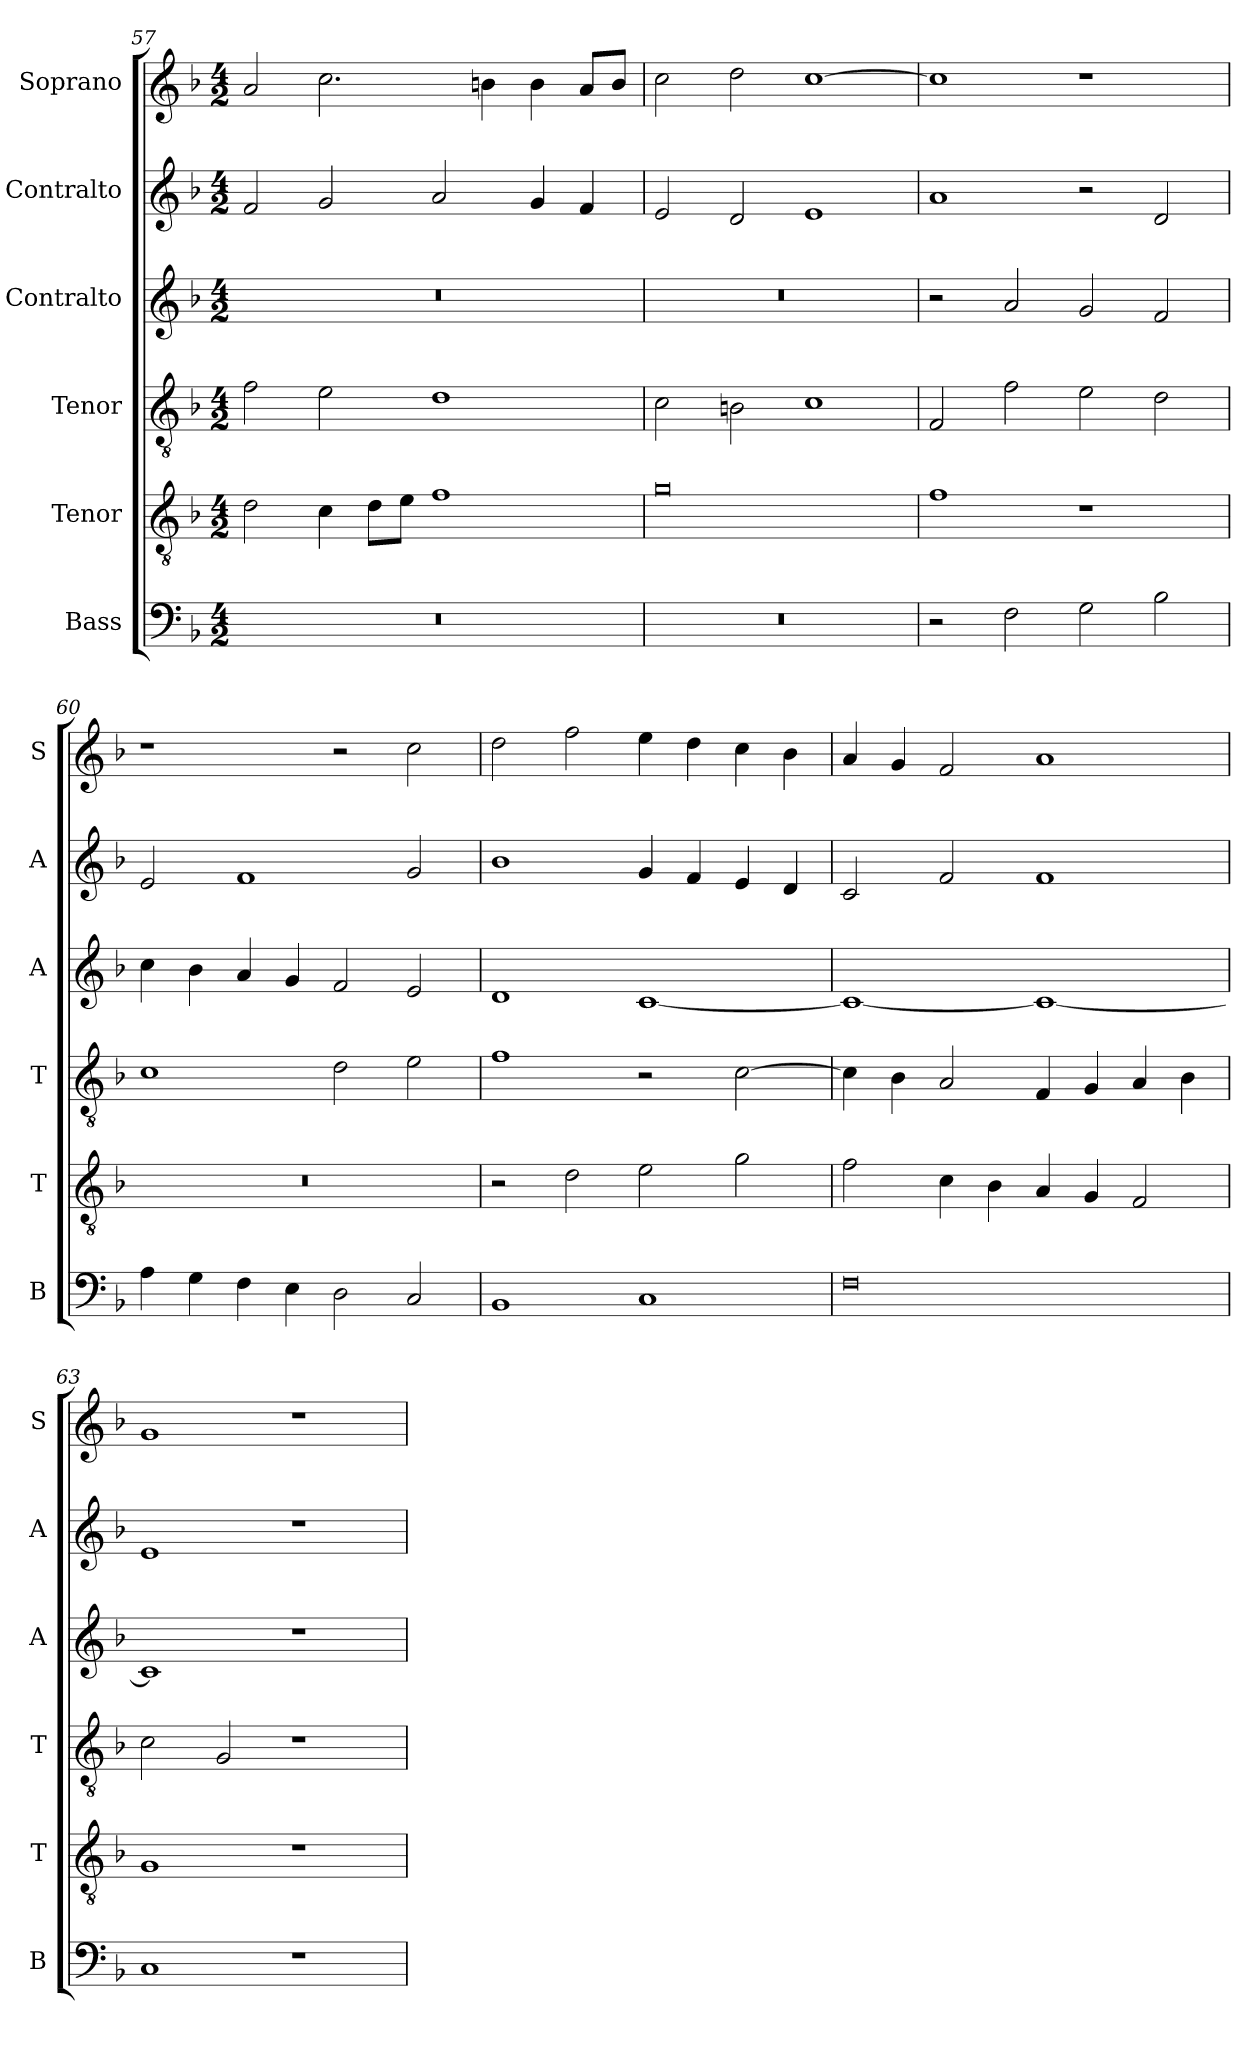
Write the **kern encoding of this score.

**kern	**kern	**kern	**kern	**kern	**kern
*part6	*part5	*part4	*part3	*part2	*part1
*staff6	*staff5	*staff4	*staff3	*staff2	*staff1
*I"Bass	*I"Tenor	*I"Tenor	*I"Contralto	*I"Contralto	*I"Soprano
*I'B	*I'T	*I'T	*I'A	*I'A	*I'S
*clefF4	*clefGv2	*clefGv2	*clefG2	*clefG2	*clefG2
*k[b-]	*k[b-]	*k[b-]	*k[b-]	*k[b-]	*k[b-]
*F:ion	*F:ion	*F:ion	*F:ion	*F:ion	*F:ion
*M4/2	*M4/2	*M4/2	*M4/2	*M4/2	*M4/2
=57	=57	=57	=57	=57	=57
0r	2d	2f	0r	2f	2a
.	4c	2e	.	2g	2.cc
.	8d\L	.	.	.	.
.	8e\J	.	.	.	.
.	1f	1d	.	2a	.
.	.	.	.	.	4bn
.	.	.	.	4g	4b
.	.	.	.	4f	8a/L
.	.	.	.	.	8b/J
=58	=58	=58	=58	=58	=58
0r	0g	2c	0r	2e	2cc
.	.	2Bn	.	2d	2dd
.	.	1c	.	1e	[1cc
=59	=59	=59	=59	=59	=59
2r	1f	2F	2r	1a	1cc]
2F	.	2f	2a	.	.
2G	1r	2e	2g	2r	1r
2B-	.	2d	2f	2d	.
=60	=60	=60	=60	=60	=60
4A	0r	1c	4cc	2e	1r
4G	.	.	4b-	.	.
4F	.	.	4a	1f	.
4E	.	.	4g	.	.
2D	.	2d	2f	.	2r
2C	.	2e	2e	2g	2cc
=61	=61	=61	=61	=61	=61
1BB-	2r	1f	1d	1b-	2dd
.	2d	.	.	.	2ff
1C	2e	2r	[1c	4g	4ee
.	.	.	.	4f	4dd
.	2g	[2c	.	4e	4cc
.	.	.	.	4d	4b-
=62	=62	=62	=62	=62	=62
0F	2f	4c]	1c_	2c	4a
.	.	4B-	.	.	4g
.	4c	2A	.	2f	2f
.	4B-	.	.	.	.
.	4A	4F	1c_	1f	1a
.	4G	4G	.	.	.
.	2F	4A	.	.	.
.	.	4B-	.	.	.
=63	=63	=63	=63	=63	=63
1C	1G	2c	1c]	1e	1g
.	.	2G	.	.	.
1r	1r	1r	1r	1r	1r
=	=	=	=	=	=
*-	*-	*-	*-	*-	*-
